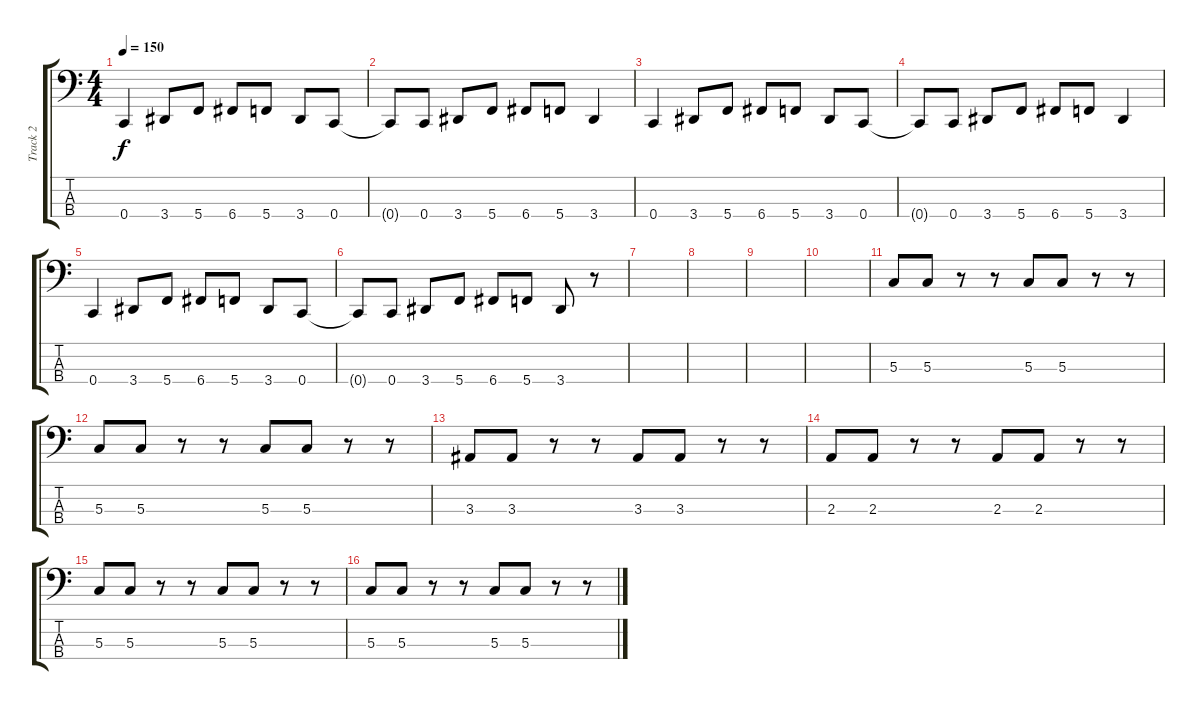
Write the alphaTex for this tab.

\track ("Track 2" "Track 2") {instrument fretlessbass}
\staff {score tabs}
\tuning (F2 C2 G1 C1) {hide}
\ts (4 4)
\tempo 150
\clef f4
\ks c
0.4.4{dy f} 3.4.8 5.4.8 6.4.8 5.4.8 3.4.8 0.4.8 |
0.4{t}.8 0.4.8 3.4.8 5.4.8 6.4.8 5.4.8 3.4.4 |
0.4.4 3.4.8 5.4.8 6.4.8 5.4.8 3.4.8 0.4.8 |
0.4{t}.8 0.4.8 3.4.8 5.4.8 6.4.8 5.4.8 3.4.4 |
0.4.4 3.4.8 5.4.8 6.4.8 5.4.8 3.4.8 0.4.8 |
0.4{t}.8 0.4.8 3.4.8 5.4.8 6.4.8 5.4.8 3.4.8 r.8 |
|
|
|
|
5.3.8 5.3.8 r.8 r.8 5.3.8 5.3.8 r.8 r.8 |
5.3.8 5.3.8 r.8 r.8 5.3.8 5.3.8 r.8 r.8 |
3.3.8 3.3.8 r.8 r.8 3.3.8 3.3.8 r.8 r.8 |
2.3.8 2.3.8 r.8 r.8 2.3.8 2.3.8 r.8 r.8 |
5.3.8 5.3.8 r.8 r.8 5.3.8 5.3.8 r.8 r.8 |
5.3.8 5.3.8 r.8 r.8 5.3.8 5.3.8 r.8 r.8
